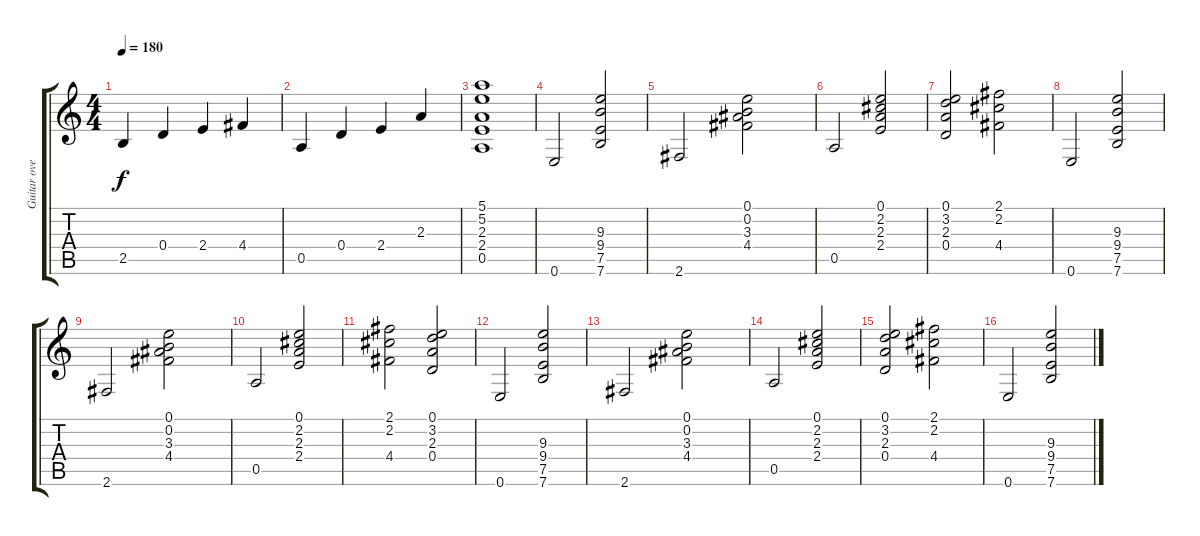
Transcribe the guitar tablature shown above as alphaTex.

\track ("Guitar overdrive" "Guitar ove") {instrument electricguitarmuted}
\staff {score tabs}
\tuning (E4 B3 G3 D3 A2 E2) {hide}
\ts (4 4)
\tempo 180
\clef g2
\ks c
2.5.4{dy f} 0.4.4 2.4.4 4.4.4 |
0.5.4 0.4.4 2.4.4 2.3.4 |
(5.1 5.2 2.3 2.4 0.5).1{instrument overdrivenguitar} |
0.6.2 (9.3 9.4 7.5 7.6).2 |
2.6.2 (0.1 0.2 3.3 4.4).2 |
0.5.2 (0.1 2.2 2.3 2.4).2 |
(0.1 3.2 2.3 0.4).2 (2.1 2.2 4.4).2 |
0.6.2 (9.3 9.4 7.5 7.6).2 |
2.6.2 (0.1 0.2 3.3 4.4).2 |
0.5.2 (0.1 2.2 2.3 2.4).2 |
(2.1 2.2 4.4).2 (0.1 3.2 2.3 0.4).2 |
0.6.2 (9.3 9.4 7.5 7.6).2 |
2.6.2 (0.1 0.2 3.3 4.4).2 |
0.5.2 (0.1 2.2 2.3 2.4).2 |
(0.1 3.2 2.3 0.4).2 (2.1 2.2 4.4).2 |
0.6.2 (9.3 9.4 7.5 7.6).2
